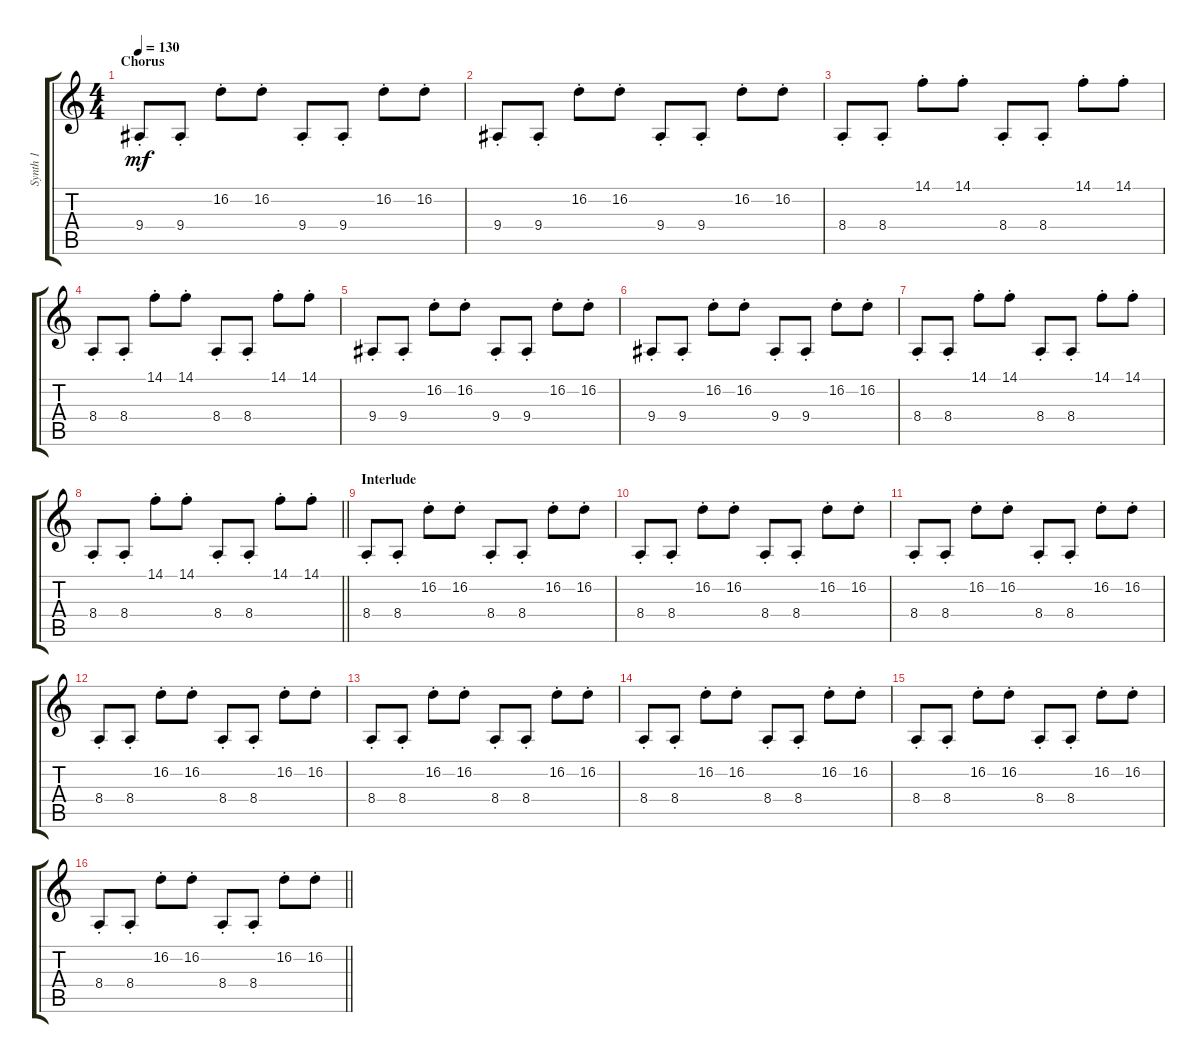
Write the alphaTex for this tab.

\track ("Synth 1" "Synth 1") {instrument fx7echoes}
\staff {score tabs}
\tuning (Eb4 Bb3 Gb3 Db3 Ab2 Eb2) {hide}
\ts (4 4)
\section ("" "Chorus")
\tempo 130
\clef g2
\ks c
9.4{st}.8{dy mf} 9.4{st}.8 16.2{st}.8 16.2{st}.8 9.4{st}.8 9.4{st}.8 16.2{st}.8 16.2{st}.8 |
9.4{st}.8 9.4{st}.8 16.2{st}.8 16.2{st}.8 9.4{st}.8 9.4{st}.8 16.2{st}.8 16.2{st}.8 |
8.4{st}.8 8.4{st}.8 14.1{st}.8 14.1{st}.8 8.4{st}.8 8.4{st}.8 14.1{st}.8 14.1{st}.8 |
8.4{st}.8 8.4{st}.8 14.1{st}.8 14.1{st}.8 8.4{st}.8 8.4{st}.8 14.1{st}.8 14.1{st}.8 |
9.4{st}.8 9.4{st}.8 16.2{st}.8 16.2{st}.8 9.4{st}.8 9.4{st}.8 16.2{st}.8 16.2{st}.8 |
9.4{st}.8 9.4{st}.8 16.2{st}.8 16.2{st}.8 9.4{st}.8 9.4{st}.8 16.2{st}.8 16.2{st}.8 |
8.4{st}.8 8.4{st}.8 14.1{st}.8 14.1{st}.8 8.4{st}.8 8.4{st}.8 14.1{st}.8 14.1{st}.8 |
\barLineRight lightlight
8.4{st}.8 8.4{st}.8 14.1{st}.8 14.1{st}.8 8.4{st}.8 8.4{st}.8 14.1{st}.8 14.1{st}.8 |
\section ("" "Interlude")
8.4{st}.8 8.4{st}.8 16.2{st}.8 16.2{st}.8 8.4{st}.8 8.4{st}.8 16.2{st}.8 16.2{st}.8 |
8.4{st}.8 8.4{st}.8 16.2{st}.8 16.2{st}.8 8.4{st}.8 8.4{st}.8 16.2{st}.8 16.2{st}.8 |
8.4{st}.8 8.4{st}.8 16.2{st}.8 16.2{st}.8 8.4{st}.8 8.4{st}.8 16.2{st}.8 16.2{st}.8 |
8.4{st}.8 8.4{st}.8 16.2{st}.8 16.2{st}.8 8.4{st}.8 8.4{st}.8 16.2{st}.8 16.2{st}.8 |
8.4{st}.8 8.4{st}.8 16.2{st}.8 16.2{st}.8 8.4{st}.8 8.4{st}.8 16.2{st}.8 16.2{st}.8 |
8.4{st}.8 8.4{st}.8 16.2{st}.8 16.2{st}.8 8.4{st}.8 8.4{st}.8 16.2{st}.8 16.2{st}.8 |
8.4{st}.8 8.4{st}.8 16.2{st}.8 16.2{st}.8 8.4{st}.8 8.4{st}.8 16.2{st}.8 16.2{st}.8 |
\barLineRight lightlight
8.4{st}.8 8.4{st}.8 16.2{st}.8 16.2{st}.8 8.4{st}.8 8.4{st}.8 16.2{st}.8 16.2{st}.8
